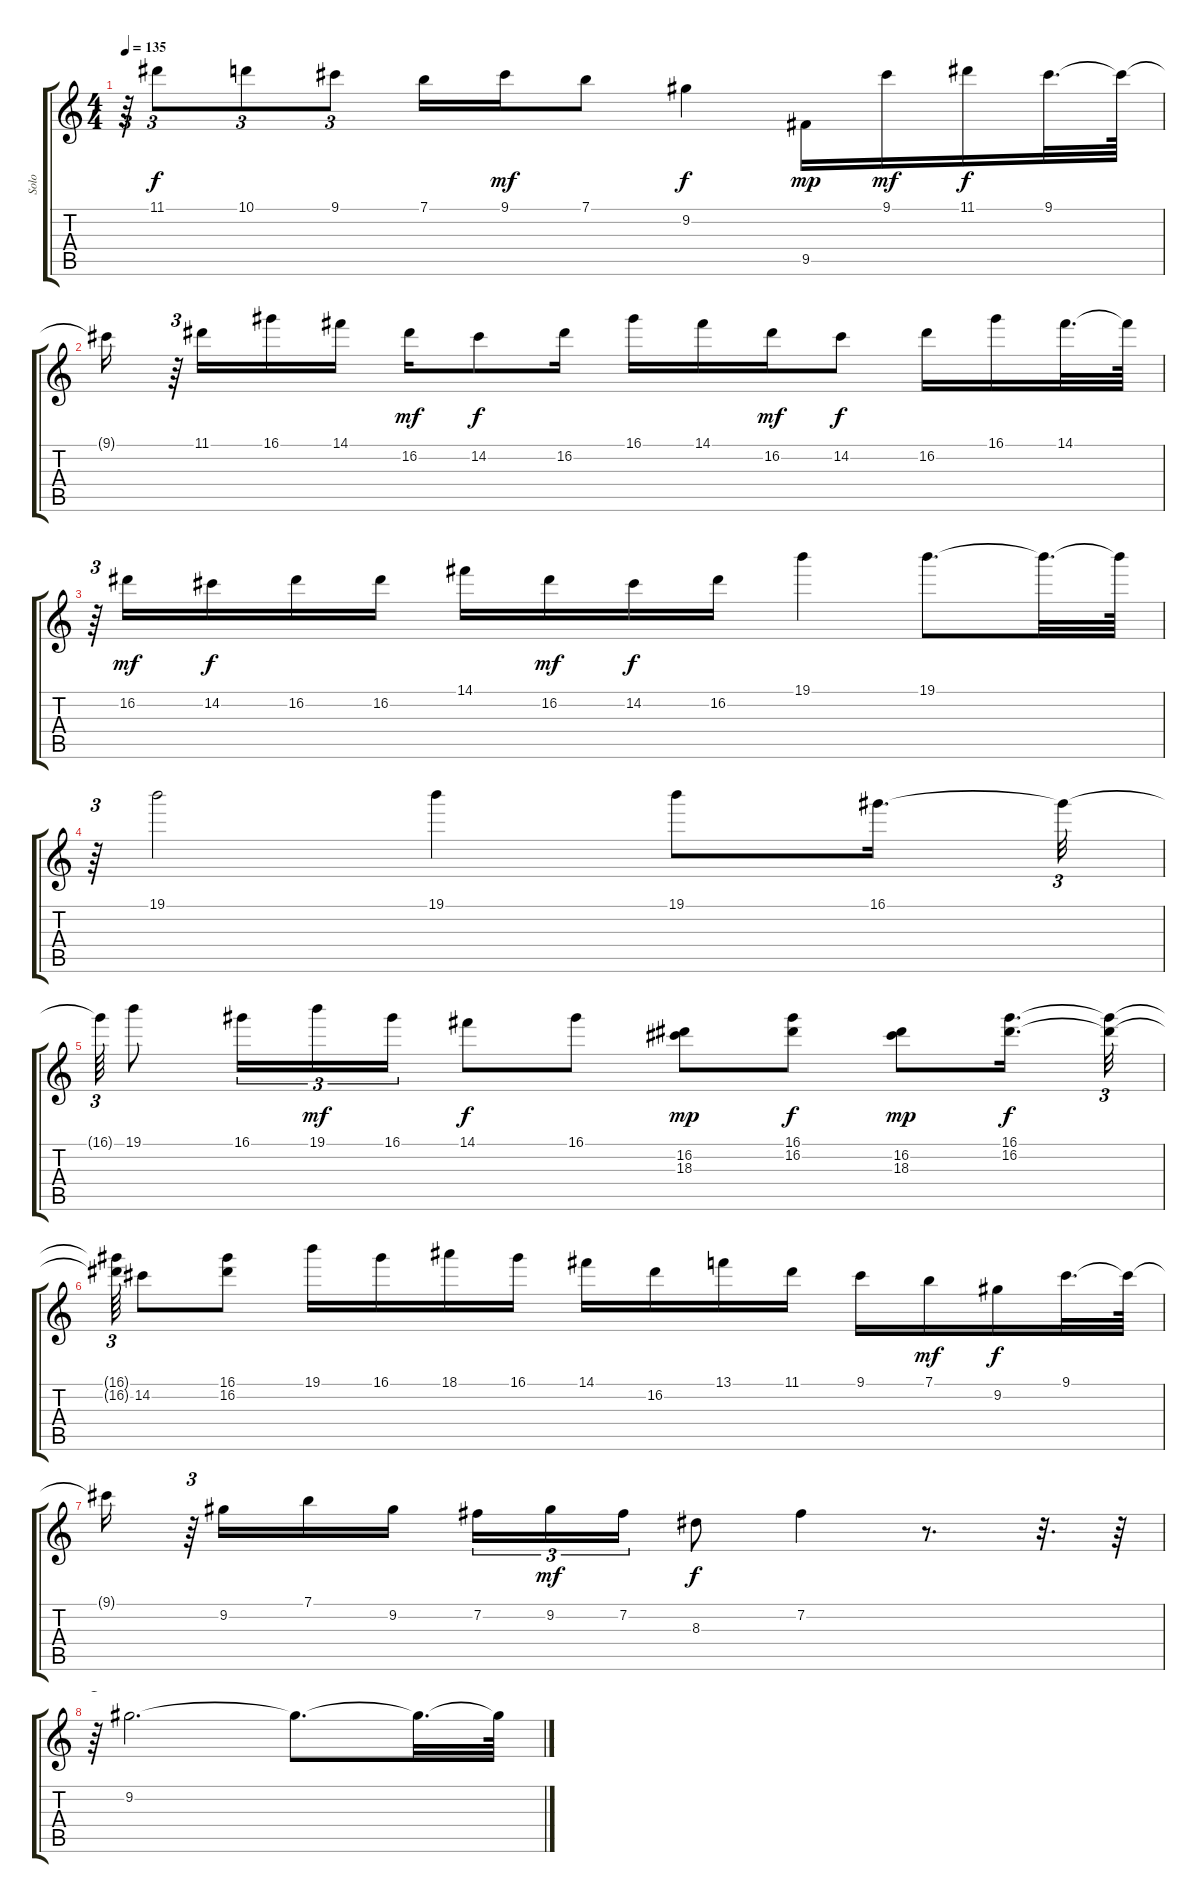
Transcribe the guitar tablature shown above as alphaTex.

\track ("Solo" "Solo") {instrument distortionguitar}
\staff {score tabs}
\tuning (E4 B3 G3 D3 A2 E2) {hide}
\ts (4 4)
\tempo 135
\clef g2
\ks c
r.64{tu (3 2) dy f} 11.1.8{tu (3 2)} 10.1.8{tu (3 2)} 9.1.8{tu (3 2)} 7.1.16 9.1.16{dy mf} 7.1.8 9.2.4{dy f} 9.5.16{dy mp} 9.1.16{dy mf} 11.1.16{dy f} 9.1.32{d} 9.1{t}.64 |
9.1{t}.16 r.64{tu (3 2)} 11.1.16 16.1.16 14.1.16 16.2.16{dy mf} 14.2.8{dy f} 16.2.16 16.1.16 14.1.16 16.2.16{dy mf} 14.2.8{dy f} 16.2.16 16.1.16 14.1.32{d} 14.1{t}.64 |
r.64{tu (3 2)} 16.2.16{dy mf} 14.2.16{dy f} 16.2.16 16.2.16 14.1.16 16.2.16{dy mf} 14.2.16{dy f} 16.2.16 19.1.4 19.1.8{d} 19.1{t}.32{d} 19.1{t}.64 |
r.64{tu (3 2)} 19.1.2 19.1.4 19.1.8 16.1.16{d} 16.1{t}.32{tu (3 2)} |
16.1{t}.64{tu (3 2)} 19.1.8 16.1.16{tu (3 2)} 19.1.16{tu (3 2) dy mf} 16.1.16{tu (3 2)} 14.1.8{dy f} 16.1.8 (16.2 18.3).8{dy mp} (16.1 16.2).8{dy f} (16.2 18.3).8{dy mp} (16.1 16.2).16{d dy f} (16.1{t} 16.2{t}).32{tu (3 2)} |
(16.1{t} 16.2{t}).64{tu (3 2)} 14.2.8 (16.1 16.2).8 19.1.16 16.1.16 18.1.16 16.1.16 14.1.16 16.2.16 13.1.16 11.1.16 9.1.16 7.1.16{dy mf} 9.2.16{dy f} 9.1.32{d} 9.1{t}.64 |
9.1{t}.16 r.64{tu (3 2)} 9.2.16 7.1.16 9.2.16 7.2.16{tu (3 2)} 9.2.16{tu (3 2) dy mf} 7.2.16{tu (3 2)} 8.3.8{dy f} 7.2.4 r.8{d} r.32{d} r.64 |
r.64{tu (3 2)} 9.2.2{d} 9.2{t}.8{d} 9.2{t}.32{d} 9.2{t}.64
